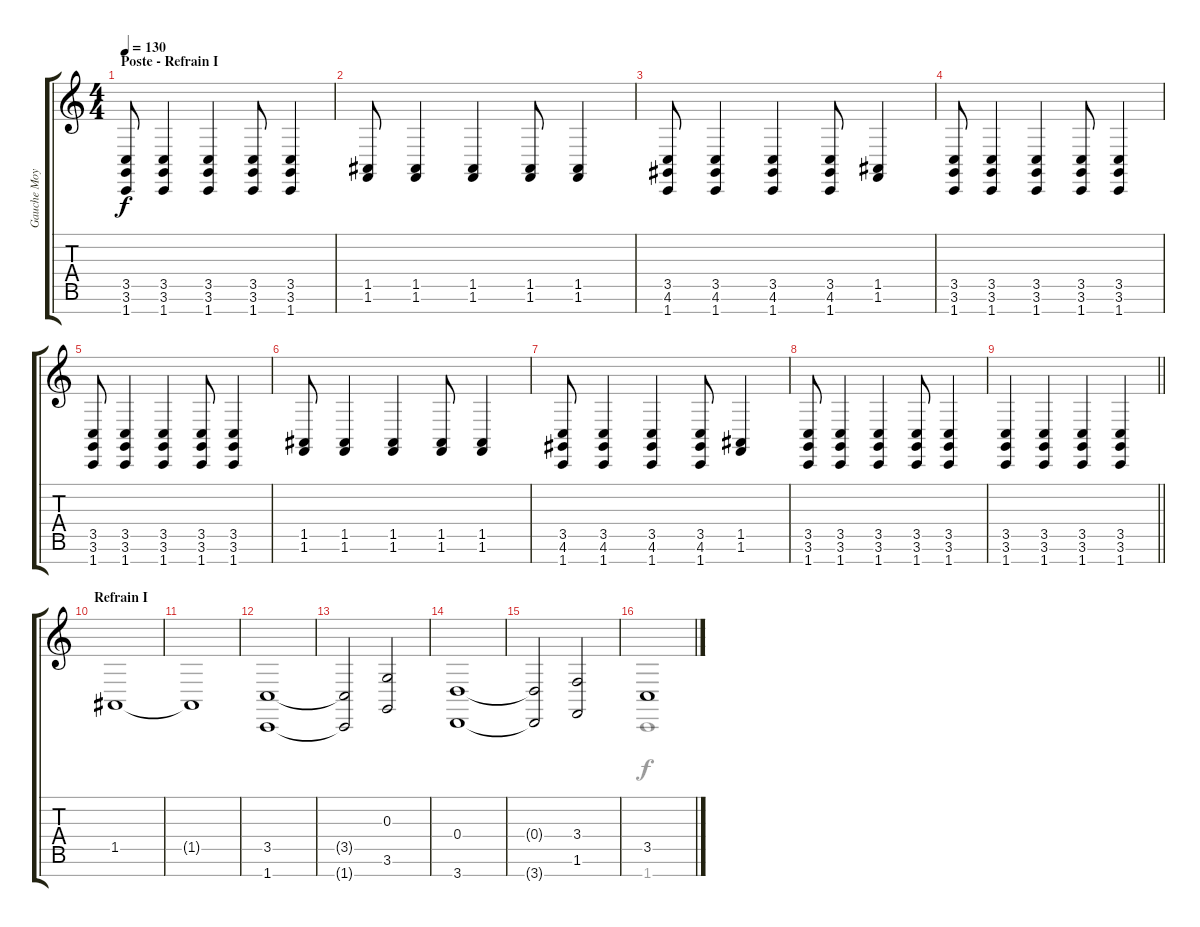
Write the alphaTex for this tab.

\track ("Gauche Moyenne" "Gauche Moy") {instrument acousticgrandpiano}
\staff {score tabs}
\tuning (E4 B3 G3 D3 A2 E2 B1) {hide}
\voice
\ts (4 4)
\section ("" "Poste - Refrain I")
\tempo 130
\clef g2
\ks c
(3.5 3.6 1.7).8{dy f} (3.5 3.6 1.7).4 (3.5 3.6 1.7).4 (3.5 3.6 1.7).8 (3.5 3.6 1.7).4 |
(1.5 1.6).8 (1.5 1.6).4 (1.5 1.6).4 (1.5 1.6).8 (1.5 1.6).4 |
(3.5 4.6 1.7).8 (3.5 4.6 1.7).4 (3.5 4.6 1.7).4 (3.5 4.6 1.7).8 (1.5 1.6).4 |
(3.5 3.6 1.7).8 (3.5 3.6 1.7).4 (3.5 3.6 1.7).4 (3.5 3.6 1.7).8 (3.5 3.6 1.7).4 |
(3.5 3.6 1.7).8 (3.5 3.6 1.7).4 (3.5 3.6 1.7).4 (3.5 3.6 1.7).8 (3.5 3.6 1.7).4 |
(1.5 1.6).8 (1.5 1.6).4 (1.5 1.6).4 (1.5 1.6).8 (1.5 1.6).4 |
(3.5 4.6 1.7).8 (3.5 4.6 1.7).4 (3.5 4.6 1.7).4 (3.5 4.6 1.7).8 (1.5 1.6).4 |
(3.5 3.6 1.7).8 (3.5 3.6 1.7).4 (3.5 3.6 1.7).4 (3.5 3.6 1.7).8 (3.5 3.6 1.7).4 |
\barLineRight lightlight
(3.5 3.6 1.7).4 (3.5 3.6 1.7).4 (3.5 3.6 1.7).4 (3.5 3.6 1.7).4 |
\section ("" "Refrain I")
1.5.1 |
1.5{t}.1 |
(3.5 1.7).1 |
(3.5{t} 1.7{t}).2 (0.3 3.6).2 |
(0.4 3.7).1 |
(0.4{t} 3.7{t}).2 (3.4 1.6).2 |
3.5.1
\voice
\clef g2
\ottava regular
\simile none
\ks c
|
|
|
|
|
|
|
|
\barLineRight lightlight
|
|
|
|
|
|
|
1.7.1
